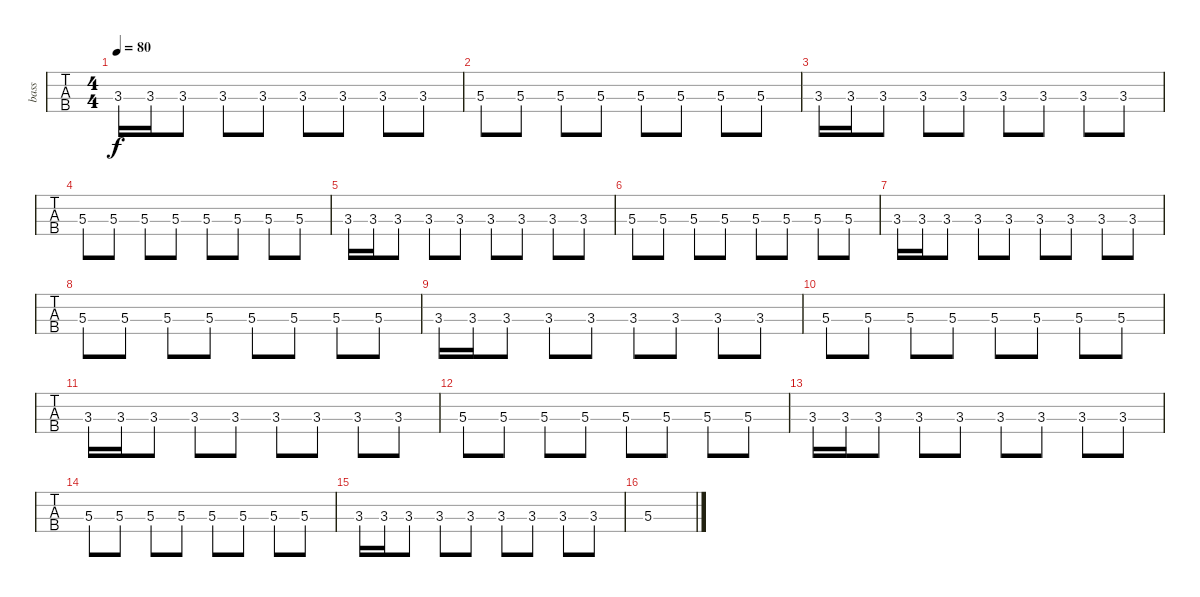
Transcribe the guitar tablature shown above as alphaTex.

\track ("bass" "bass") {instrument acousticguitarnylon}
\staff {tabs}
\tuning (G2 D2 A1 E1) {hide}
\ts (4 4)
\tempo 80
\clef f4
\ks c
3.3.16{dy f} 3.3.16 3.3.8 3.3.8 3.3.8 3.3.8 3.3.8 3.3.8 3.3.8 |
5.3.8 5.3.8 5.3.8 5.3.8 5.3.8 5.3.8 5.3.8 5.3.8 |
3.3.16 3.3.16 3.3.8 3.3.8 3.3.8 3.3.8 3.3.8 3.3.8 3.3.8 |
5.3.8 5.3.8 5.3.8 5.3.8 5.3.8 5.3.8 5.3.8 5.3.8 |
3.3.16 3.3.16 3.3.8 3.3.8 3.3.8 3.3.8 3.3.8 3.3.8 3.3.8 |
5.3.8 5.3.8 5.3.8 5.3.8 5.3.8 5.3.8 5.3.8 5.3.8 |
3.3.16 3.3.16 3.3.8 3.3.8 3.3.8 3.3.8 3.3.8 3.3.8 3.3.8 |
5.3.8 5.3.8 5.3.8 5.3.8 5.3.8 5.3.8 5.3.8 5.3.8 |
3.3.16 3.3.16 3.3.8 3.3.8 3.3.8 3.3.8 3.3.8 3.3.8 3.3.8 |
5.3.8 5.3.8 5.3.8 5.3.8 5.3.8 5.3.8 5.3.8 5.3.8 |
3.3.16 3.3.16 3.3.8 3.3.8 3.3.8 3.3.8 3.3.8 3.3.8 3.3.8 |
5.3.8 5.3.8 5.3.8 5.3.8 5.3.8 5.3.8 5.3.8 5.3.8 |
3.3.16 3.3.16 3.3.8 3.3.8 3.3.8 3.3.8 3.3.8 3.3.8 3.3.8 |
5.3.8 5.3.8 5.3.8 5.3.8 5.3.8 5.3.8 5.3.8 5.3.8 |
3.3.16 3.3.16 3.3.8 3.3.8 3.3.8 3.3.8 3.3.8 3.3.8 3.3.8 |
5.3.1
